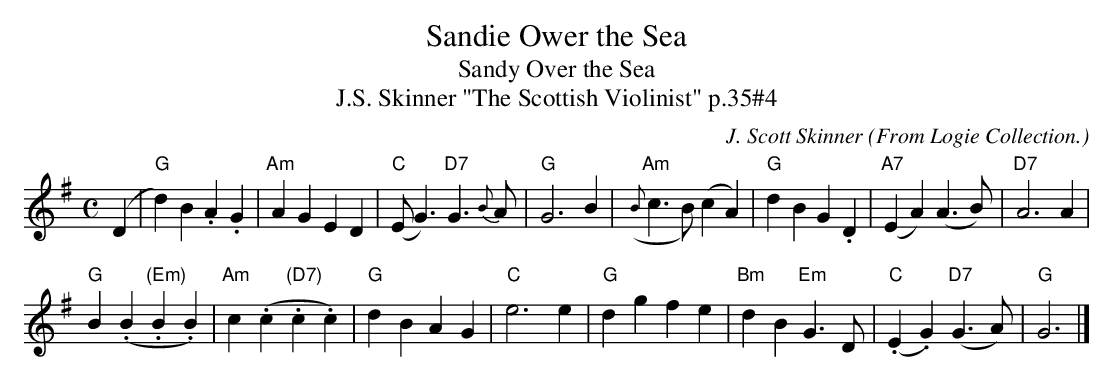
X:1
T: Sandie Ower the Sea
T: Sandy Over the Sea
C: J. Scott Skinner
T: J.S. Skinner "The Scottish Violinist" p.35#4
O: From Logie Collection.
M: C
L: 1/4
K: G
(D |\
"G"d)B .A.G | "Am"AG ED | "C"(E<G)  "D7"G>{B}A | "G"G3 B |\
"Am"({B}c>B) (cA) |  "G"dB G.D | "A7"(EA) (A>B) | "D7"A3 A |
"G"B(.B "(Em)".B.B) | "Am"c(.c "(D7)".c.c) | "G"dB AG | "C"e3 e |\
"G"dg fe | "Bm"dB "Em"G>D | "C"(.E.G) "D7"(G>A) | "G"G3 |]
